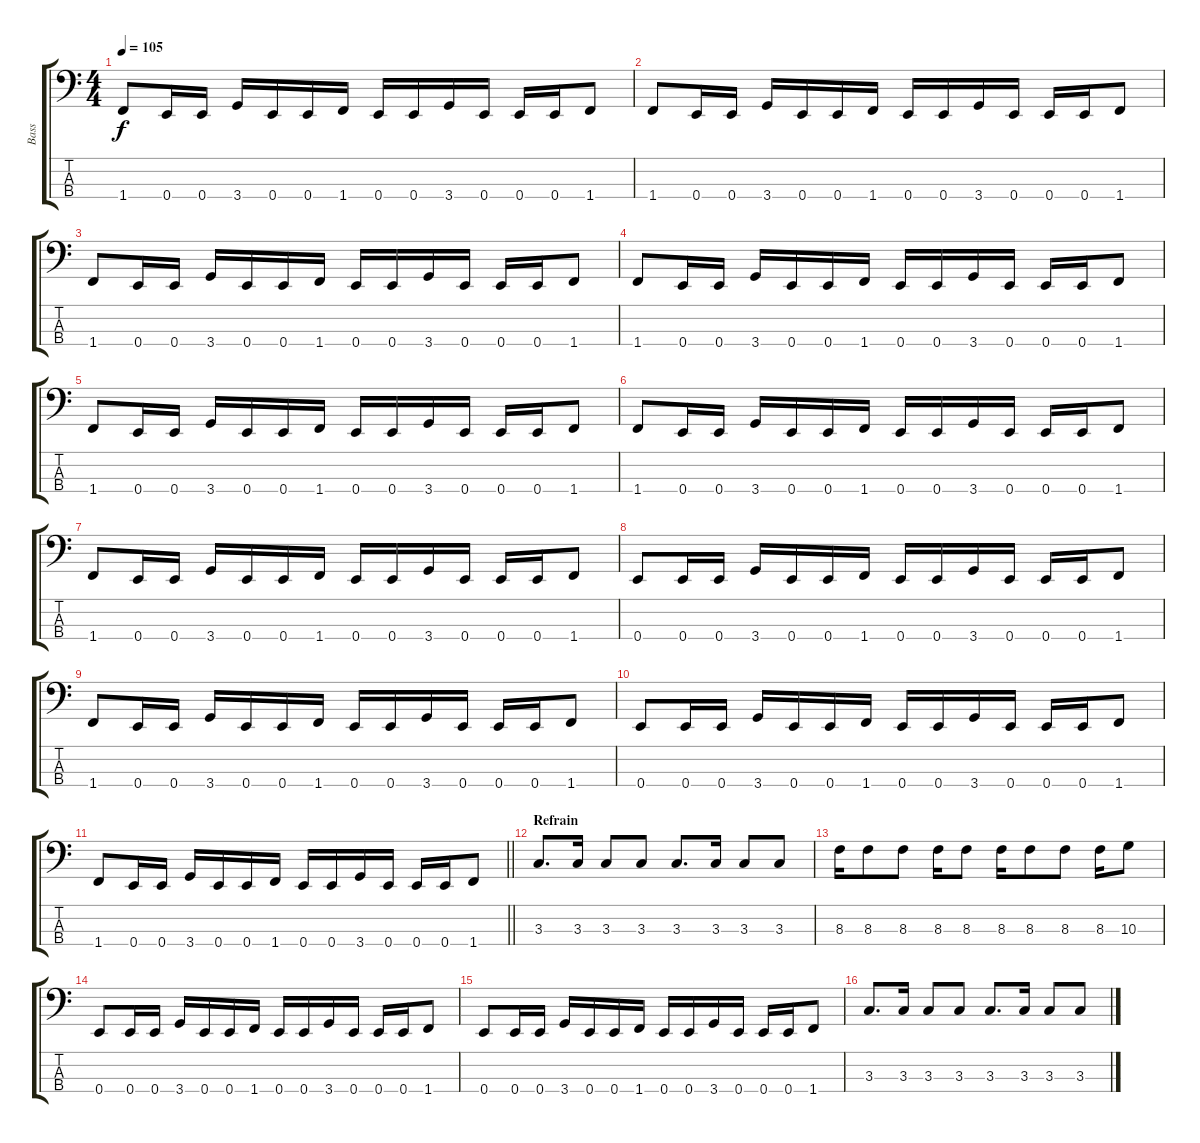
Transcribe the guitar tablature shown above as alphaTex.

\track ("Bass" "Bass") {instrument electricbassfinger}
\staff {score tabs}
\tuning (G2 D2 A1 E1) {hide}
\ts (4 4)
\tempo 105
\clef f4
\ks c
1.4.8{dy f} 0.4.16 0.4.16 3.4.16 0.4.16 0.4.16 1.4.16 0.4.16 0.4.16 3.4.16 0.4.16 0.4.16 0.4.16 1.4.8 |
1.4.8 0.4.16 0.4.16 3.4.16 0.4.16 0.4.16 1.4.16 0.4.16 0.4.16 3.4.16 0.4.16 0.4.16 0.4.16 1.4.8 |
1.4.8 0.4.16 0.4.16 3.4.16 0.4.16 0.4.16 1.4.16 0.4.16 0.4.16 3.4.16 0.4.16 0.4.16 0.4.16 1.4.8 |
1.4.8 0.4.16 0.4.16 3.4.16 0.4.16 0.4.16 1.4.16 0.4.16 0.4.16 3.4.16 0.4.16 0.4.16 0.4.16 1.4.8 |
1.4.8 0.4.16 0.4.16 3.4.16 0.4.16 0.4.16 1.4.16 0.4.16 0.4.16 3.4.16 0.4.16 0.4.16 0.4.16 1.4.8 |
1.4.8 0.4.16 0.4.16 3.4.16 0.4.16 0.4.16 1.4.16 0.4.16 0.4.16 3.4.16 0.4.16 0.4.16 0.4.16 1.4.8 |
1.4.8 0.4.16 0.4.16 3.4.16 0.4.16 0.4.16 1.4.16 0.4.16 0.4.16 3.4.16 0.4.16 0.4.16 0.4.16 1.4.8 |
0.4.8 0.4.16 0.4.16 3.4.16 0.4.16 0.4.16 1.4.16 0.4.16 0.4.16 3.4.16 0.4.16 0.4.16 0.4.16 1.4.8 |
1.4.8 0.4.16 0.4.16 3.4.16 0.4.16 0.4.16 1.4.16 0.4.16 0.4.16 3.4.16 0.4.16 0.4.16 0.4.16 1.4.8 |
0.4.8 0.4.16 0.4.16 3.4.16 0.4.16 0.4.16 1.4.16 0.4.16 0.4.16 3.4.16 0.4.16 0.4.16 0.4.16 1.4.8 |
\barLineRight lightlight
1.4.8 0.4.16 0.4.16 3.4.16 0.4.16 0.4.16 1.4.16 0.4.16 0.4.16 3.4.16 0.4.16 0.4.16 0.4.16 1.4.8 |
\section ("" "Refrain")
3.3.8{d} 3.3.16 3.3.8 3.3.8 3.3.8{d} 3.3.16 3.3.8 3.3.8 |
8.3.16 8.3.8 8.3.8 8.3.16 8.3.8 8.3.16 8.3.8 8.3.8 8.3.16 10.3.8 |
0.4.8 0.4.16 0.4.16 3.4.16 0.4.16 0.4.16 1.4.16 0.4.16 0.4.16 3.4.16 0.4.16 0.4.16 0.4.16 1.4.8 |
0.4.8 0.4.16 0.4.16 3.4.16 0.4.16 0.4.16 1.4.16 0.4.16 0.4.16 3.4.16 0.4.16 0.4.16 0.4.16 1.4.8 |
3.3.8{d} 3.3.16 3.3.8 3.3.8 3.3.8{d} 3.3.16 3.3.8 3.3.8
